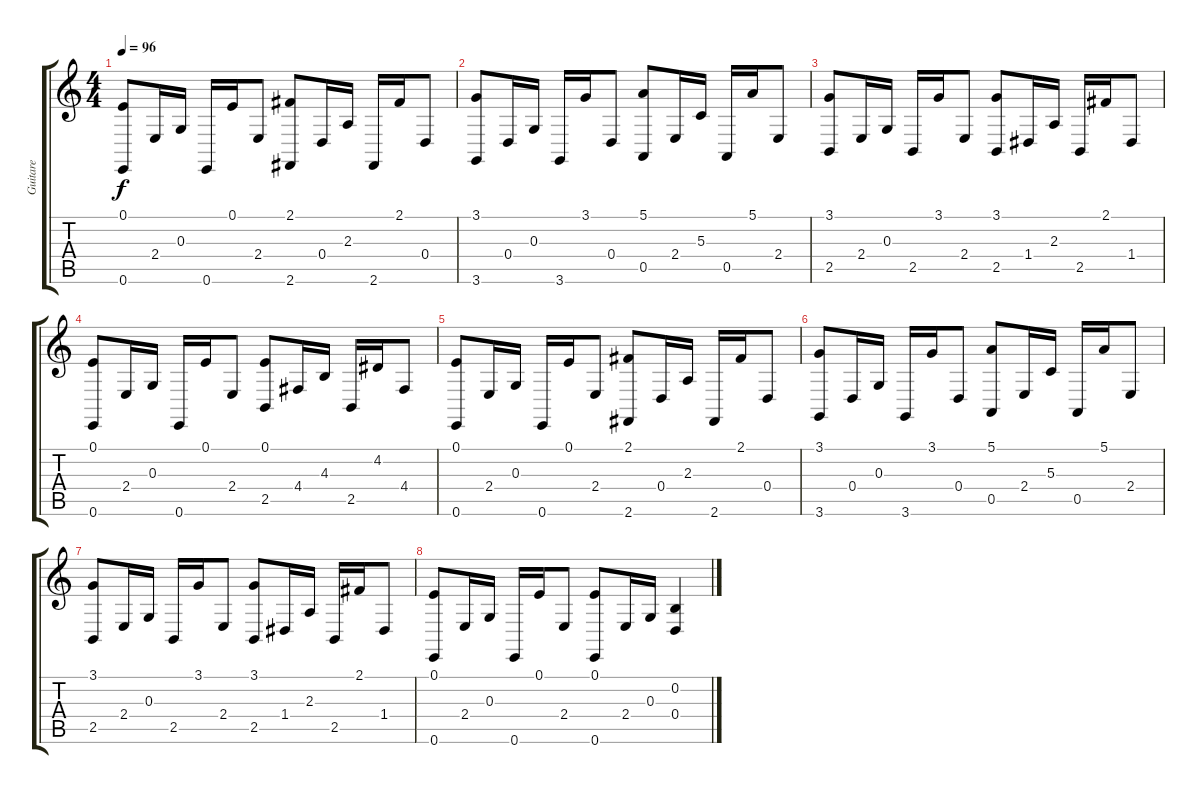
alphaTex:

\track ("Guitare" "Guitare") {instrument electricgrandpiano}
\staff {score tabs}
\tuning (E4 B3 G3 D3 A2 E2) {hide}
\ts (4 4)
\tempo 96
\clef g2
\ks c
(0.1 0.6).8{dy f} 2.4.16 0.3.16 0.6.16 0.1.16 2.4.8 (2.1 2.6).8 0.4.16 2.3.16 2.6.16 2.1.16 0.4.8 |
(3.1 3.6).8 0.4.16 0.3.16 3.6.16 3.1.16 0.4.8 (5.1 0.5).8 2.4.16 5.3.16 0.5.16 5.1.16 2.4.8 |
(3.1 2.5).8 2.4.16 0.3.16 2.5.16 3.1.16 2.4.8 (3.1 2.5).8 1.4.16 2.3.16 2.5.16 2.1.16 1.4.8 |
(0.1 0.6).8 2.4.16 0.3.16 0.6.16 0.1.16 2.4.8 (0.1 2.5).8 4.4.16 4.3.16 2.5.16 4.2.16 4.4.8 |
(0.1 0.6).8 2.4.16 0.3.16 0.6.16 0.1.16 2.4.8 (2.1 2.6).8 0.4.16 2.3.16 2.6.16 2.1.16 0.4.8 |
(3.1 3.6).8 0.4.16 0.3.16 3.6.16 3.1.16 0.4.8 (5.1 0.5).8 2.4.16 5.3.16 0.5.16 5.1.16 2.4.8 |
(3.1 2.5).8 2.4.16 0.3.16 2.5.16 3.1.16 2.4.8 (3.1 2.5).8 1.4.16 2.3.16 2.5.16 2.1.16 1.4.8 |
(0.1 0.6).8 2.4.16 0.3.16 0.6.16 0.1.16 2.4.8 (0.1 0.6).8 2.4.16 0.3.16 (0.2 0.4).4
